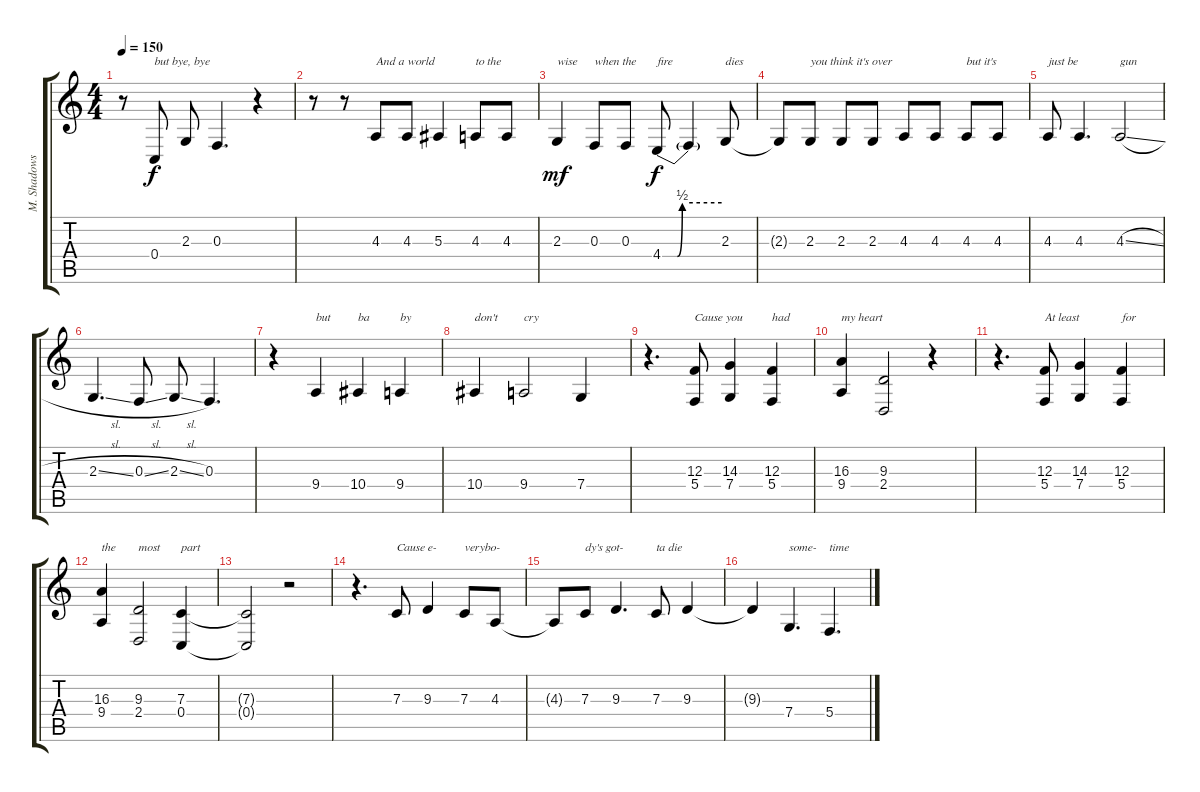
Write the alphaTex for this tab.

\track ("M. Shadows" "M. Shadows") {instrument clarinet}
\staff {score tabs}
\tuning (D4 A3 F3 C3 G2 C2) {hide}
\ts (4 4)
\tempo 150
\clef g2
\ks c
r.8{dy f} 0.4.8{txt "but bye, bye"} 2.3.8 0.3.4{d} r.4 |
r.8 r.8 4.3.8{txt "And a world"} 4.3.8 5.3.4 4.3.8{txt "to the"} 4.3.8 |
2.3.4{txt "wise" dy mf} 0.3.8{txt "when the"} 0.3.8 4.4{be (custom 0 0 15 0 20 2 60 2)}.8{txt "fire" dy f} 4.4{t}.4 2.3.8{txt "dies"} |
2.3{t}.8 2.3.8{txt "you think it's over"} 2.3.8 2.3.8 4.3.8 4.3.8 4.3.8{txt "but it's"} 4.3.8 |
4.3.8{txt "just be"} 4.3.4{d} 4.3{sl}.2{txt "gun"} |
2.3{sl}.4{d} 0.3{sl}.8 2.3{sl}.8 0.3.4{d} |
r.4 9.4.4{txt "but"} 10.4.4{txt "ba"} 9.4.4{txt "by"} |
10.4.4{txt "don't"} 9.4.2{txt "cry"} 7.4.4 |
r.4{d} (12.3 5.4).8{txt "Cause you"} (14.3 7.4).4 (12.3 5.4).4{txt "had"} |
(16.3 9.4).4{txt "my heart"} (9.3 2.4).2 r.4 |
r.4{d} (12.3 5.4).8{txt "At least"} (14.3 7.4).4 (12.3 5.4).4{txt "for"} |
(16.3 9.4).4{txt "the"} (9.3 2.4).2{txt "most"} (7.3 0.4).4{txt "part"} |
(7.3{t} 0.4{t}).2 r.2 |
r.4{d} 7.3.8{txt "Cause e-"} 9.3.4 7.3.8{txt "verybo-"} 4.3.8 |
4.3{t}.8 7.3.8{txt "dy's got-"} 9.3.4{d} 7.3.8{txt "ta die"} 9.3.4 |
9.3{t}.4 7.4.4{d txt "some-"} 5.4.4{d txt "time"}
